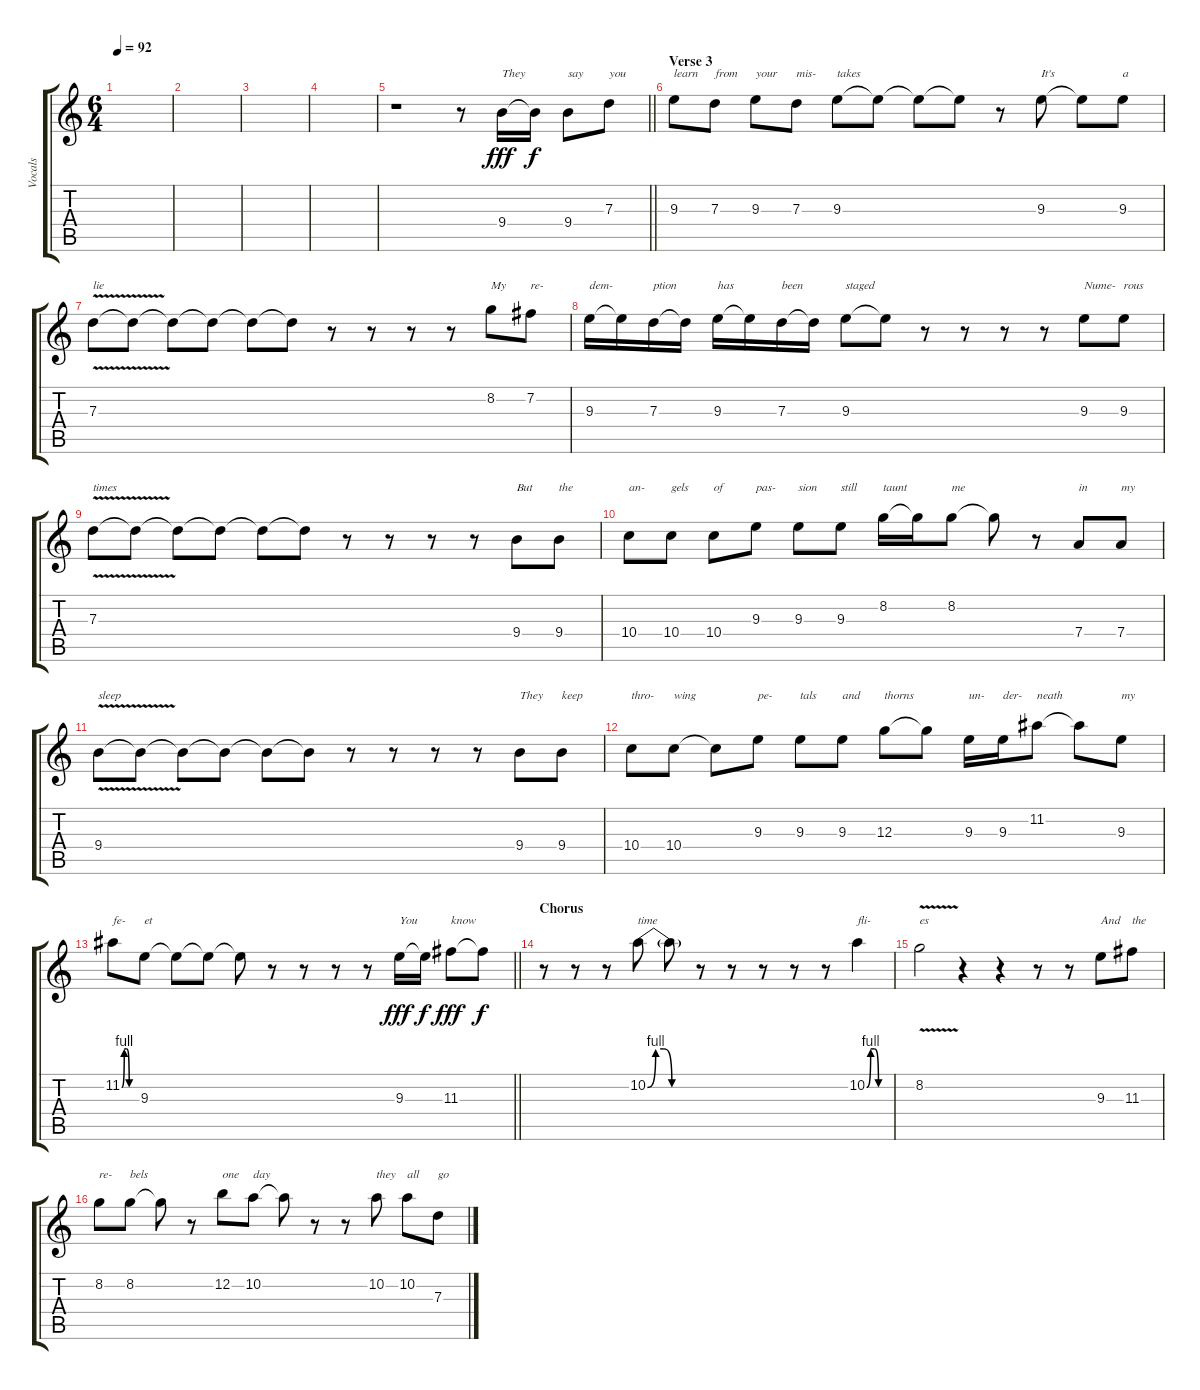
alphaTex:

\track ("Vocals" "Vocals") {instrument acousticguitarsteel}
\staff {score tabs}
\tuning (E4 B3 G3 D3 A2 E2) {hide}
\ts (6 4)
\tempo 92
\clef g2
\ks c
|
|
|
|
\barLineRight lightlight
r.1 r.8 9.4.16{txt "They" dy fff} 9.4{t}.16{dy f} 9.4.8{txt "say"} 7.3.8{txt "you"} |
\section ("" "Verse 3")
9.3.8{txt "learn"} 7.3.8{txt "from"} 9.3.8{txt "your"} 7.3.8{txt "mis-"} 9.3.8{txt "takes"} 9.3{t}.8 9.3{t}.8 9.3{t}.8 r.8 9.3.8{txt "It's"} 9.3{t}.8 9.3.8{txt "a"} |
7.3{v}.8{txt "lie"} 7.3{t}.8 7.3{t}.8 7.3{t}.8 7.3{t}.8 7.3{t}.8 r.8 r.8 r.8 r.8 8.2.8{txt "My"} 7.2.8{txt "re-"} |
9.3.16{txt "dem-"} 9.3{t}.16 7.3.16{txt "ption"} 7.3{t}.16 9.3.16{txt "has"} 9.3{t}.16 7.3.16{txt "been"} 7.3{t}.16 9.3.8{txt "staged"} 9.3{t}.8 r.8 r.8 r.8 r.8 9.3.8{txt "Nume-"} 9.3.8{txt "rous"} |
7.3{v}.8{txt "times"} 7.3{t}.8 7.3{t}.8 7.3{t}.8 7.3{t}.8 7.3{t}.8 r.8 r.8 r.8 r.8 9.4.8{txt "But"} 9.4.8{txt "the"} |
10.4.8{txt "an-"} 10.4.8{txt "gels"} 10.4.8{txt "of"} 9.3.8{txt "pas-"} 9.3.8{txt "sion"} 9.3.8{txt "still"} 8.2.16{txt "taunt"} 8.2{t}.16 8.2.8{txt "me"} 8.2{t}.8 r.8 7.4.8{txt "in"} 7.4.8{txt "my"} |
9.4{v}.8{txt "sleep"} 9.4{t}.8 9.4{t}.8 9.4{t}.8 9.4{t}.8 9.4{t}.8 r.8 r.8 r.8 r.8 9.4.8{txt "They"} 9.4.8{txt "keep"} |
10.4.8{txt "thro-"} 10.4.8{txt "wing"} 10.4{t}.8 9.3.8{txt "pe-"} 9.3.8{txt "tals"} 9.3.8{txt "and"} 12.3.8{txt "thorns"} 12.3{t}.8 9.3.16{txt "un-"} 9.3.16{txt "der-"} 11.2.8{txt "neath"} 11.2{t}.8 9.3.8{txt "my"} |
\barLineRight lightlight
11.2{be (custom 0 0 10 4 20 4 30 0 60 0)}.8{txt "fe-"} 9.3.8{txt "et"} 9.3{t}.8 9.3{t}.8 9.3{t}.8 r.8 r.8 r.8 r.8 9.3.16{txt "You" dy fff} 9.3{t}.16{dy f} 11.3.8{txt "know" dy fff} 11.3{t}.8{dy f} |
\section ("" "Chorus")
r.8 r.8 r.8 10.2{be (custom 0 0 10 4 20 4 30 0 60 0)}.8{txt "time"} 10.2{t}.8 r.8 r.8 r.8 r.8 r.8 10.2{be (custom 0 0 10 4 20 4 30 0 60 0)}.4{txt "fli-"} |
8.2{v}.2{txt "es"} r.4 r.4 r.8 r.8 9.3.8{txt "And"} 11.3.8{txt "the"} |
8.2.8{txt "re-"} 8.2.8{txt "bels"} 8.2{t}.8 r.8 12.2.8{txt "one"} 10.2.8{txt "day"} 10.2{t}.8 r.8 r.8 10.2.8{txt "they"} 10.2.8{txt "all"} 7.3.8{txt "go"}
